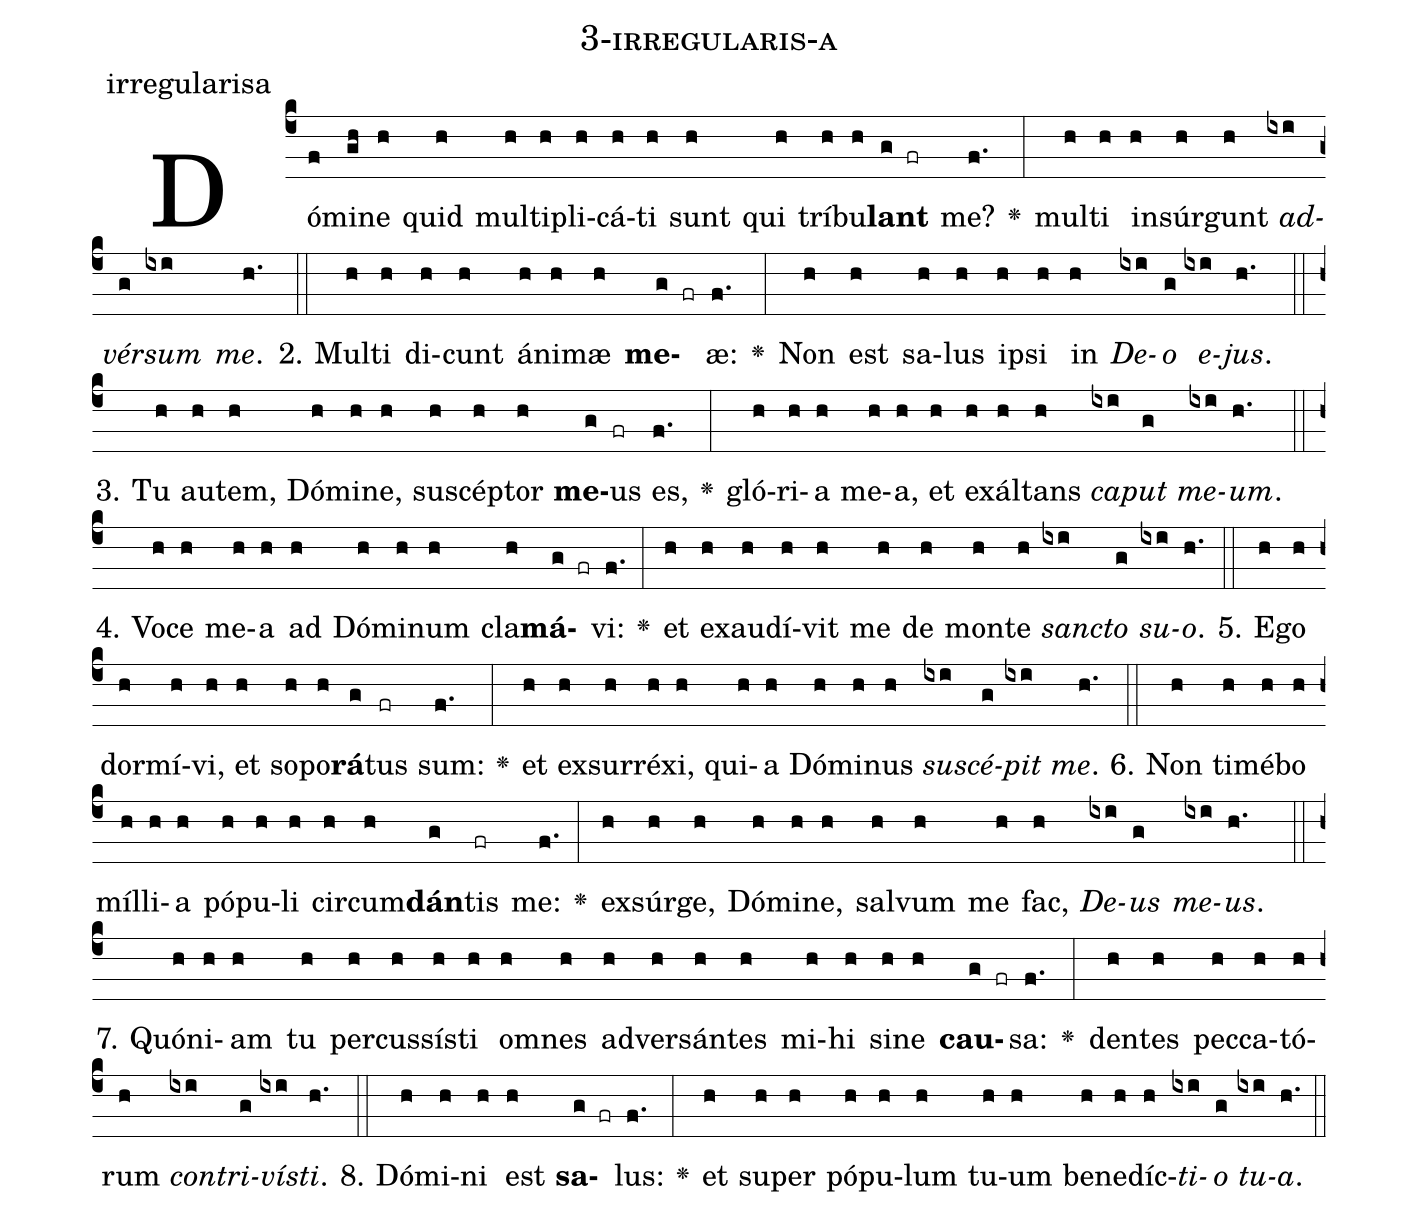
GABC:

name: 3-irregularis-a;
annotation: irregularisa;
%%
(c4)Dó(f)mi(gh)ne(h) quid(h) mul(h)ti(h)pli(h)cá(h)ti(h) sunt(h) qui(h) trí(h)bu(h)<b>lant</b>(g fr) me?(f.) <v>\greheightstar</v>(:) mul(h)ti(h) in(h)súr(h)gunt(h) <i>ad</i>(ixi)<i>vér</i>(g)<i>sum</i>(ixi) <i>me</i>.(h.) (::)
2. Mul(h)ti(h) di(h)cunt(h) á(h)ni(h)mæ(h) <b>me</b>(g fr)æ:(f.) <v>\greheightstar</v>(:) Non(h) est(h) sa(h)lus(h) ip(h)si(h) in(h) <i>De</i>(ixi)<i>o</i>(g) <i>e</i>(ixi)<i>jus</i>.(h.) (::)
3. Tu(h) au(h)tem,(h) Dó(h)mi(h)ne,(h) su(h)scép(h)tor(h) <b>me</b>(g)us(fr) es,(f.) <v>\greheightstar</v>(:) gló(h)ri(h)a(h) me(h)a,(h) et(h) ex(h)ál(h)tans(h) <i>ca</i>(ixi)<i>put</i>(g) <i>me</i>(ixi)<i>um</i>.(h.) (::)
4. Vo(h)ce(h) me(h)a(h) ad(h) Dó(h)mi(h)num(h) cla(h)<b>má</b>(g fr)vi:(f.) <v>\greheightstar</v>(:) et(h) ex(h)au(h)dí(h)vit(h) me(h) de(h) mon(h)te(h) <i>sanc</i>(ixi)<i>to</i>(g) <i>su</i>(ixi)<i>o</i>.(h.) (::)
5. E(h)go(h) dor(h)mí(h)vi,(h) et(h) so(h)po(h)<b>rá</b>(g)tus(fr) sum:(f.) <v>\greheightstar</v>(:) et(h) ex(h)sur(h)ré(h)xi,(h) qui(h)a(h) Dó(h)mi(h)nus(h) <i>su</i>(ixi)<i>scé</i>(g)<i>pit</i>(ixi) <i>me</i>.(h.) (::)
6. Non(h) ti(h)mé(h)bo(h) míl(h)li(h)a(h) pó(h)pu(h)li(h) cir(h)cum(h)<b>dán</b>(g)tis(fr) me:(f.) <v>\greheightstar</v>(:) ex(h)súr(h)ge,(h) Dó(h)mi(h)ne,(h) sal(h)vum(h) me(h) fac,(h) <i>De</i>(ixi)<i>us</i>(g) <i>me</i>(ixi)<i>us</i>.(h.) (::)
7. Quón(h)i(h)am(h) tu(h) per(h)cus(h)sís(h)ti(h) om(h)nes(h) ad(h)ver(h)sán(h)tes(h) mi(h)hi(h) si(h)ne(h) <b>cau</b>(g fr)sa:(f.) <v>\greheightstar</v>(:) den(h)tes(h) pec(h)ca(h)tó(h)rum(h) <i>con</i>(ixi)<i>tri</i>(g)<i>vís</i>(ixi)<i>ti</i>.(h.) (::)
8. Dó(h)mi(h)ni(h) est(h) <b>sa</b>(g fr)lus:(f.) <v>\greheightstar</v>(:) et(h) su(h)per(h) pó(h)pu(h)lum(h) tu(h)um(h) be(h)ne(h)díc(h)<i>ti</i>(ixi)<i>o</i>(g) <i>tu</i>(ixi)<i>a</i>.(h.) (::)
